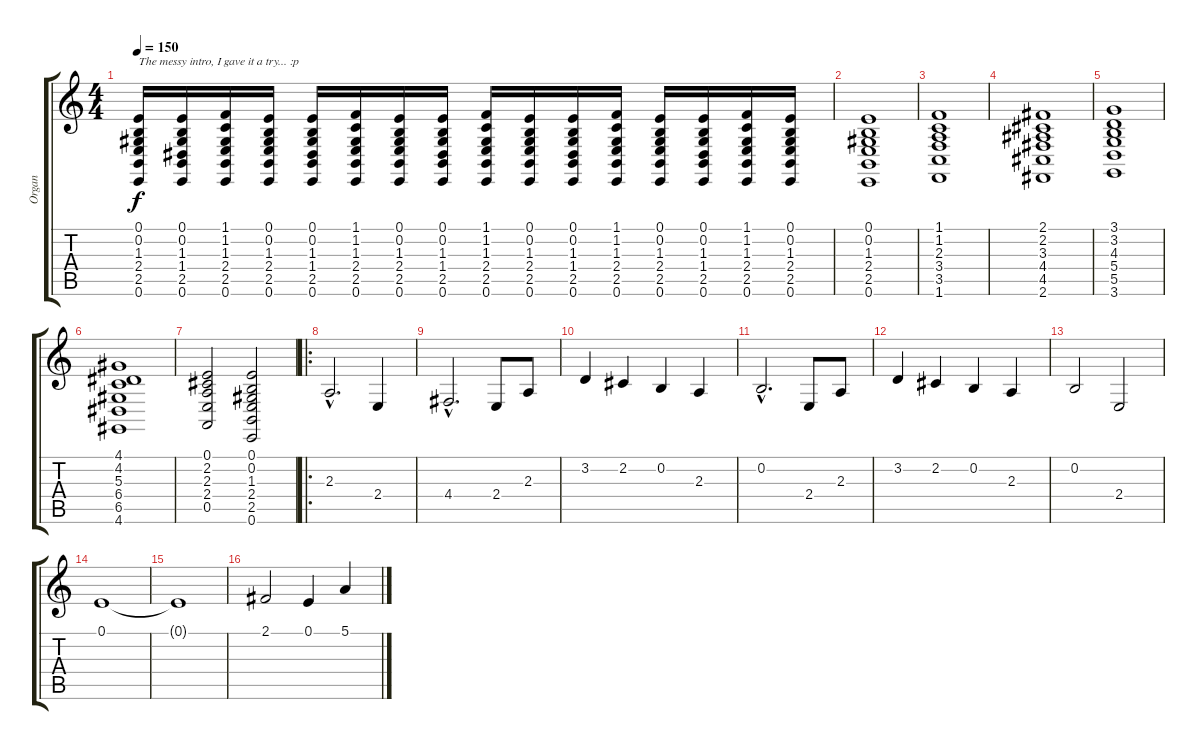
\track ("Organ" "Organ") {instrument drawbarorgan}
\staff {score tabs}
\tuning (E4 B3 G3 D3 A2 E2) {hide}
\ts (4 4)
\tempo 150
\clef g2
\ks c
(0.1 0.2 1.3 2.4 2.5 0.6).16{txt "The messy intro, I gave it a try... :p" dy f instrument drawbarorgan} (0.1 0.2 1.3 1.4 2.5 0.6).16 (1.1 1.2 1.3 2.4 2.5 0.6).16 (0.1 0.2 1.3 2.4 2.5 0.6).16 (0.1 0.2 1.3 1.4 2.5 0.6).16 (1.1 1.2 1.3 2.4 2.5 0.6).16 (0.1 0.2 1.3 2.4 2.5 0.6).16 (0.1 0.2 1.3 1.4 2.5 0.6).16 (1.1 1.2 1.3 2.4 2.5 0.6).16 (0.1 0.2 1.3 2.4 2.5 0.6).16 (0.1 0.2 1.3 1.4 2.5 0.6).16 (1.1 1.2 1.3 2.4 2.5 0.6).16 (0.1 0.2 1.3 2.4 2.5 0.6).16 (0.1 0.2 1.3 1.4 2.5 0.6).16 (1.1 1.2 1.3 2.4 2.5 0.6).16 (0.1 0.2 1.3 2.4 2.5 0.6).16 |
(0.1 0.2 1.3 2.4 2.5 0.6).1 |
(1.1 1.2 2.3 3.4 3.5 1.6).1 |
(2.1 2.2 3.3 4.4 4.5 2.6).1 |
(3.1 3.2 4.3 5.4 5.5 3.6).1 |
(4.1 4.2 5.3 6.4 6.5 4.6).1 |
(0.1 2.2 2.3 2.4 0.5).2 (0.1 0.2 1.3 2.4 2.5 0.6).2 |
\ro
2.3{hac}.2{d} 2.4.4 |
4.4{hac}.2{d} 2.4.8 2.3.8 |
3.2.4 2.2.4 0.2.4 2.3.4 |
0.2{hac}.2{d} 2.4.8 2.3.8 |
3.2.4 2.2.4 0.2.4 2.3.4 |
0.2.2 2.4.2 |
0.1.1 |
0.1{t}.1 |
2.1.2 0.1.4 5.1.4
